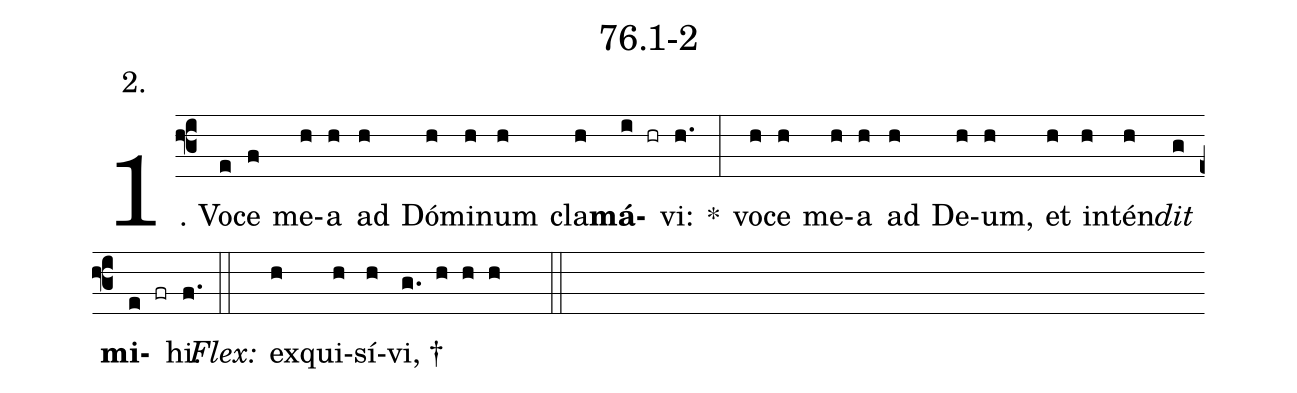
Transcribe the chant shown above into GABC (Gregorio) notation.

name: 76.1-2;
annotation: 2.;
%%
(f3)1. Vo(e)ce(f) me(h)a(h) ad(h) Dó(h)mi(h)num(h) cla(h)<b>má</b>(i hr)vi:(h.) *(:) vo(h)ce(h) me(h)a(h) ad(h) De(h)um,(h) et(h) in(h)tén(h)<i>dit</i>(g) <b>mi</b>(e fr)hi.(f.) (::)
<i>Flex:</i>()  ex(h)qui(h)sí(h)vi, †(g. h h h  ::)
